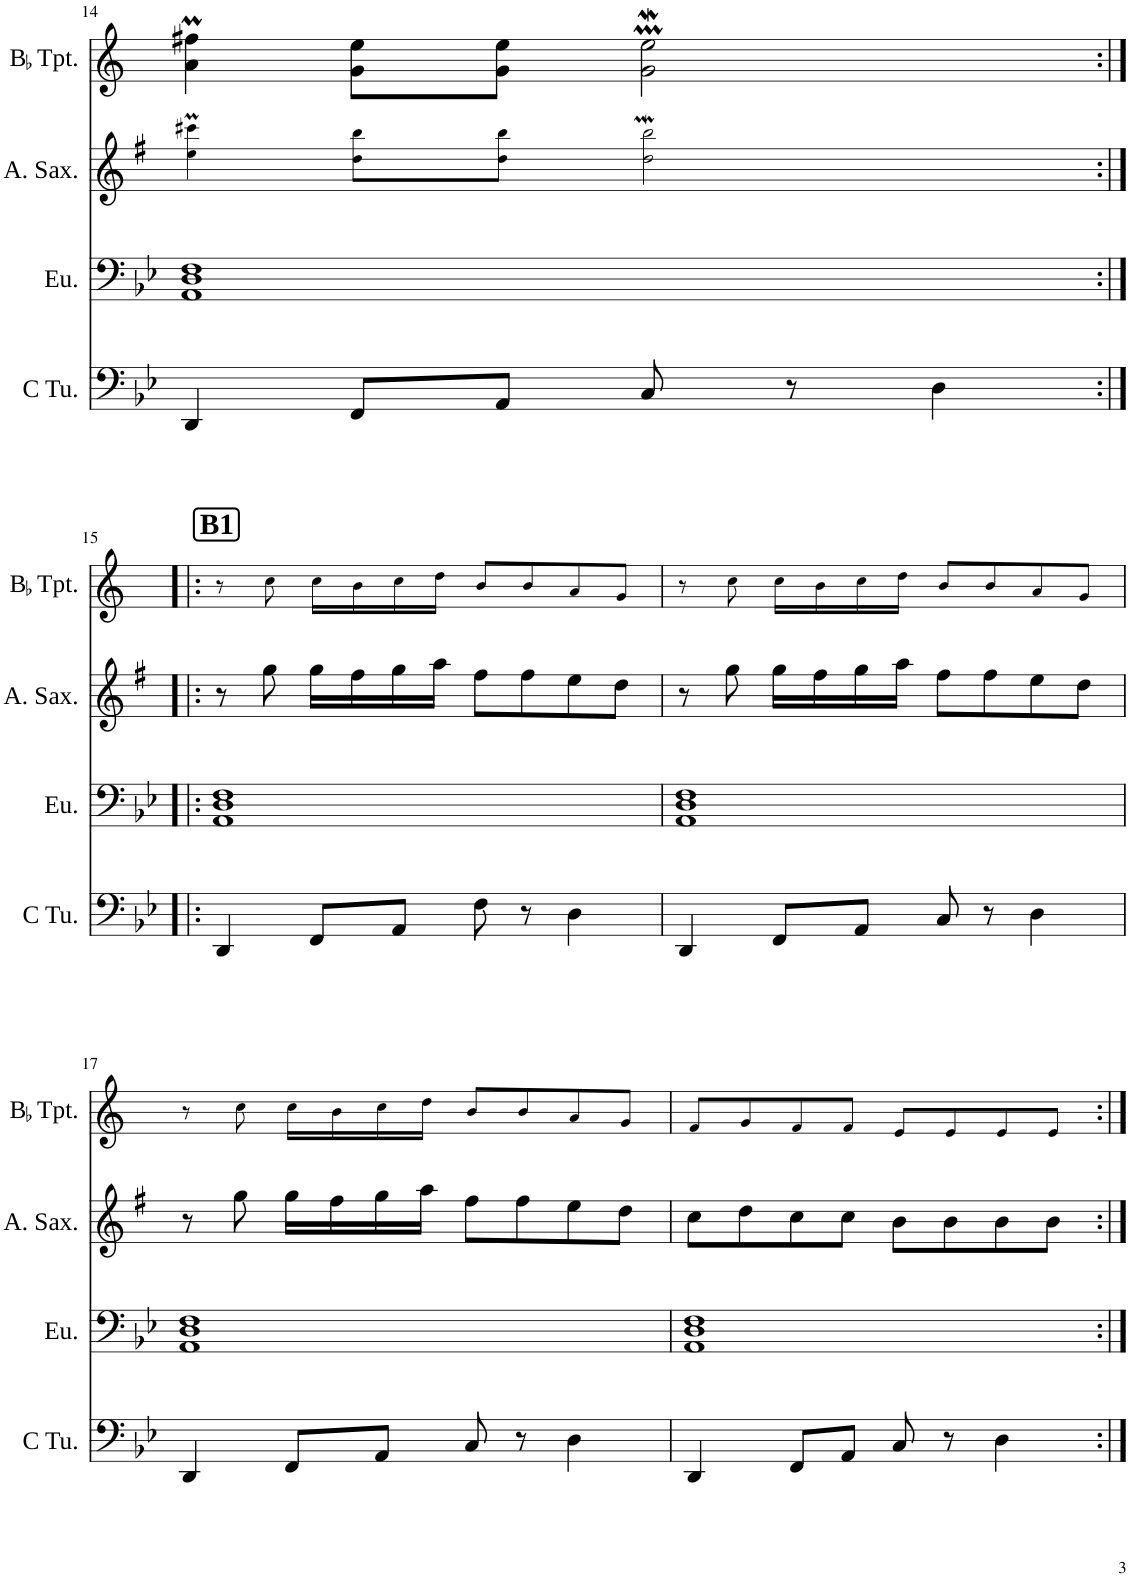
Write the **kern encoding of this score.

**kern	**kern	**kern	**kern
*part4	*part3	*part2	*part1
*staff4	*staff3	*staff2	*staff1
*I"C Tuba	*I"Euphonium	*I"Alto Saxophone	*I"BaccidentalFlat Trumpet
*I'C Tu.	*I'Eu.	*I'A. Sax.	*I'BaccidentalFlat Tpt.
!!LO:PB:g=z
*clefF4	*clefF4	*clefG2	*clefG2
*	*	*ITrd5c9	*ITrd1c2
*k[b-e-]	*k[b-e-]	*k[f#]	*k[]
*M4/4	*M4/4	*M4/4	*M4/4
=14	=14	=14	=14
4DD/	1AA 1D 1F	4ee\M 4ccc#X\M	4a\M 4ff#X\M
8FF/L	.	8dd\ 8bb\L	8g\ 8ee\L
8AA/J	.	8dd\ 8bb\J	8g\ 8ee\J
8C/	.	2dd\M 2bb\M	2g\MM 2ee\MM
8r	.	.	.
4D\	.	.	.
!!LO:LB:g=z
=15:|!|:	=15:|!|:	=15:|!|:	=15:|!|:
!	!	!	!LO:TX:a:B:t=B1
4DD/	1AA 1D 1F	8r	8r
.	.	8gg\	8cc\
8FF/L	.	16gg\LL	16cc\LL
.	.	16ff#\	16b\
8AA/J	.	16gg\	16cc\
.	.	16aa\JJ	16dd\JJ
8F\	.	8ff#\L	8b/L
8r	.	8ff#\	8b/
4D\	.	8ee\	8a/
.	.	8dd\J	8g/J
=16	=16	=16	=16
4DD/	1AA 1D 1F	8r	8r
.	.	8gg\	8cc\
8FF/L	.	16gg\LL	16cc\LL
.	.	16ff#\	16b\
8AA/J	.	16gg\	16cc\
.	.	16aa\JJ	16dd\JJ
8C/	.	8ff#\L	8b/L
8r	.	8ff#\	8b/
4D\	.	8ee\	8a/
.	.	8dd\J	8g/J
!!LO:LB:g=z
=17	=17	=17	=17
4DD/	1AA 1D 1F	8r	8r
.	.	8gg\	8cc\
8FF/L	.	16gg\LL	16cc\LL
.	.	16ff#\	16b\
8AA/J	.	16gg\	16cc\
.	.	16aa\JJ	16dd\JJ
8C/	.	8ff#\L	8b/L
8r	.	8ff#\	8b/
4D\	.	8ee\	8a/
.	.	8dd\J	8g/J
=18	=18	=18	=18
4DD/	1AA 1D 1F	8cc\L	8f/L
.	.	8dd\	8g/
8FF/L	.	8cc\	8f/
8AA/J	.	8cc\J	8f/J
8C/	.	8b\L	8e/L
8r	.	8b\	8e/
4D\	.	8b\	8e/
.	.	8b\J	8e/J
=:|!	=:|!	=:|!	=:|!
*-	*-	*-	*-
